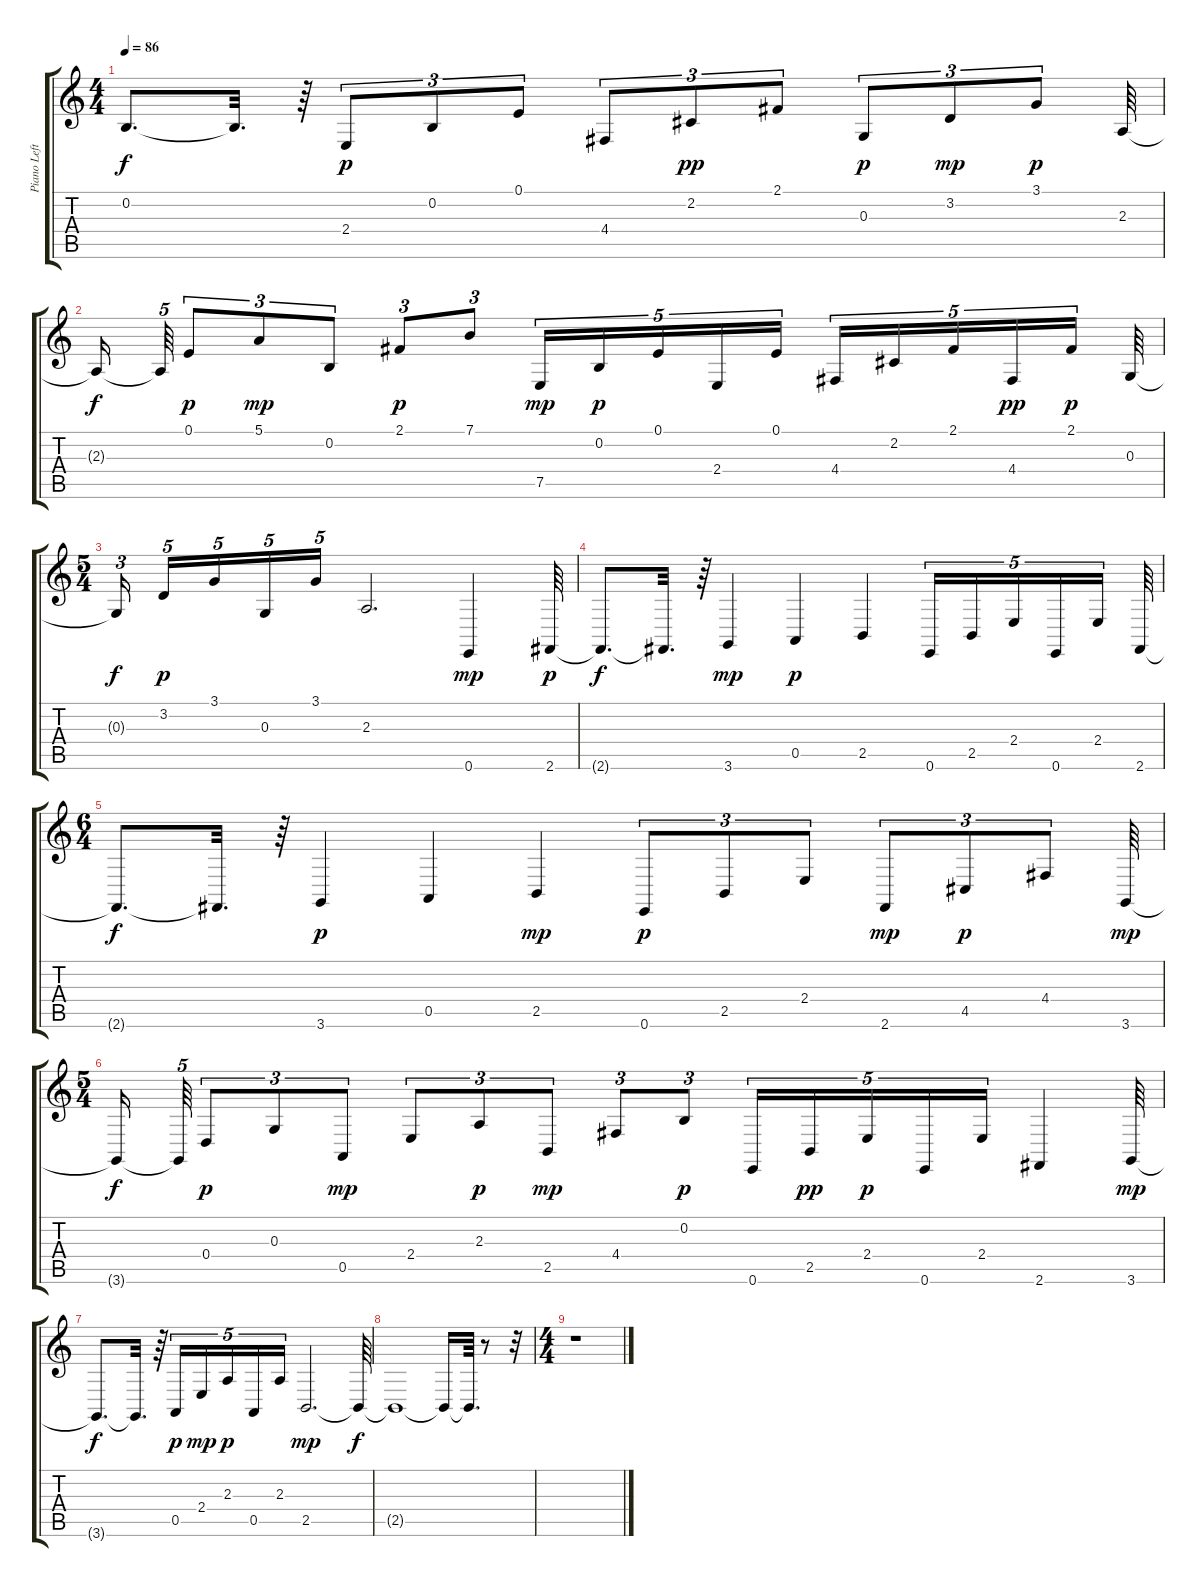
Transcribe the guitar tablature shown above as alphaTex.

\track ("Piano Left" "Piano Left") {instrument acousticgrandpiano}
\staff {score tabs}
\tuning (E4 B3 G3 D3 A2 E2) {hide}
\ts (4 4)
\tempo 86
\clef g2
\ks c
0.2{t}.8{d dy f} 0.2{t}.32{d} r.64 2.4.8{tu (3 2) dy p} 0.2.8{tu (3 2)} 0.1.8{tu (3 2)} 4.4.8{tu (3 2)} 2.2.8{tu (3 2) dy pp} 2.1.8{tu (3 2)} 0.3.8{tu (3 2) dy p} 3.2.8{tu (3 2) dy mp} 3.1.8{tu (3 2) dy p} 2.3.64 |
2.3{t}.16{dy f beam splitsecondary} 2.3{t}.64{tu (5 4)} 0.1.8{tu (3 2) dy p} 5.1.8{tu (3 2) dy mp} 0.2.8{tu (3 2)} 2.1.8{tu (3 2) dy p} 7.1.8{tu (3 2)} 7.5.16{tu (5 4) dy mp} 0.2.16{tu (5 4) dy p} 0.1.16{tu (5 4)} 2.4.16{tu (5 4)} 0.1.16{tu (5 4)} 4.4.16{tu (5 4)} 2.2.16{tu (5 4)} 2.1.16{tu (5 4)} 4.4.16{tu (5 4) dy pp} 2.1.16{tu (5 4) dy p beam splitsecondary} 0.3.64 |
\ts (5 4)
0.3{t}.16{tu (3 2) dy f} 3.2.16{tu (5 4) dy p} 3.1.16{tu (5 4)} 0.3.16{tu (5 4)} 3.1.16{tu (5 4)} 2.3.2{d} 0.6.4{dy mp} 2.6.64{dy p} |
2.6{t}.8{d dy f} 2.6{t}.32{d} r.64 3.6.4{dy mp} 0.5.4{dy p} 2.5.4 0.6.16{tu (5 4)} 2.5.16{tu (5 4)} 2.4.16{tu (5 4)} 0.6.16{tu (5 4)} 2.4.16{tu (5 4)} 2.6.64 |
\ts (6 4)
2.6{t}.8{d dy f} 2.6{t}.32{d} r.64 3.6.4{dy p} 0.5.4 2.5.4{dy mp} 0.6.8{tu (3 2) dy p} 2.5.8{tu (3 2)} 2.4.8{tu (3 2)} 2.6.8{tu (3 2) dy mp} 4.5.8{tu (3 2) dy p} 4.4.8{tu (3 2)} 3.6.64{dy mp} |
\ts (5 4)
3.6{t}.16{dy f beam splitsecondary} 3.6{t}.64{tu (5 4)} 0.4.8{tu (3 2) dy p} 0.3.8{tu (3 2)} 0.5.8{tu (3 2) dy mp} 2.4.8{tu (3 2)} 2.3.8{tu (3 2) dy p} 2.5.8{tu (3 2) dy mp} 4.4.8{tu (3 2)} 0.2.8{tu (3 2) dy p} 0.6.16{tu (5 4)} 2.5.16{tu (5 4) dy pp} 2.4.16{tu (5 4) dy p} 0.6.16{tu (5 4)} 2.4.16{tu (5 4)} 2.6.4 3.6.64{dy mp} |
3.6{t}.8{d dy f} 3.6{t}.32{d} r.64 0.5.16{tu (5 4) dy p} 2.4.16{tu (5 4) dy mp} 2.3.16{tu (5 4) dy p} 0.5.16{tu (5 4)} 2.3.16{tu (5 4)} 2.5.2{d dy mp} 2.5{t}.64{dy f} |
2.5{t}.1 2.5{t}.16 2.5{t}.64{d} r.8 r.32 |
\ts (4 4)
r.1
